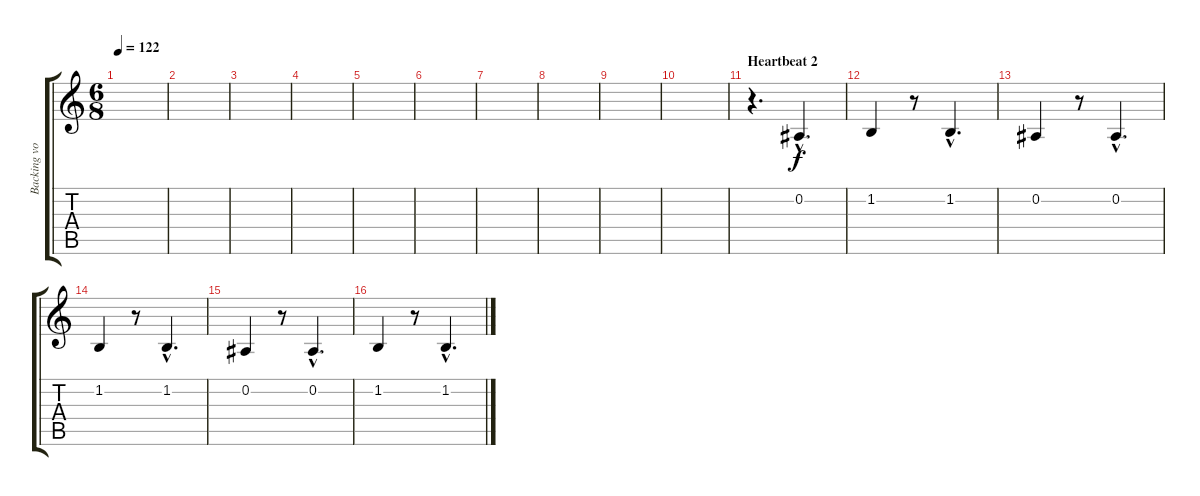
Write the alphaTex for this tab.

\track ("Backing vocals 2" "Backing vo") {instrument bassoon}
\staff {score tabs}
\tuning (Eb4 Bb3 Gb3 Db3 Ab2 Eb2) {hide}
\ts (6 8)
\tempo 122
\clef g2
\ks c
|
|
|
|
|
|
|
|
|
|
\section ("" "Heartbeat 2")
r.4{d} 0.2{hac}.4{d} |
1.2.4 r.8 1.2{hac}.4{d} |
0.2.4 r.8 0.2{hac}.4{d} |
1.2.4 r.8 1.2{hac}.4{d} |
0.2.4 r.8 0.2{hac}.4{d} |
1.2.4 r.8 1.2{hac}.4{d}
